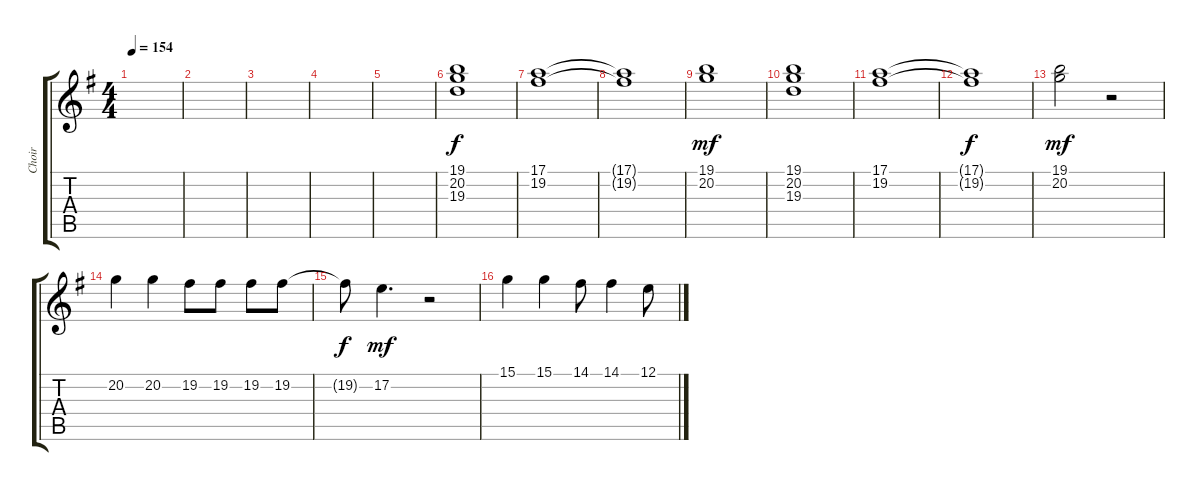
\track ("Choir" "Choir") {instrument choiraahs}
\staff {score tabs}
\tuning (E4 B3 G3 D3 A2 E2) {hide}
\ts (4 4)
\tempo 154
\clef g2
\ks g
|
|
|
|
|
(19.1 20.2 19.3).1 |
(17.1 19.2).1 |
(17.1{t} 19.2{t}).1{dy f} |
(19.1 20.2).1{dy mf} |
(19.1 20.2 19.3).1 |
(17.1 19.2).1 |
(17.1{t} 19.2{t}).1{dy f} |
(19.1 20.2).2{dy mf} r.2 |
20.2.4 20.2.4 19.2.8 19.2.8 19.2.8 19.2.8 |
19.2{t}.8{dy f} 17.2.4{d dy mf} r.2 |
15.1.4 15.1.4 14.1.8 14.1.4 12.1.8
